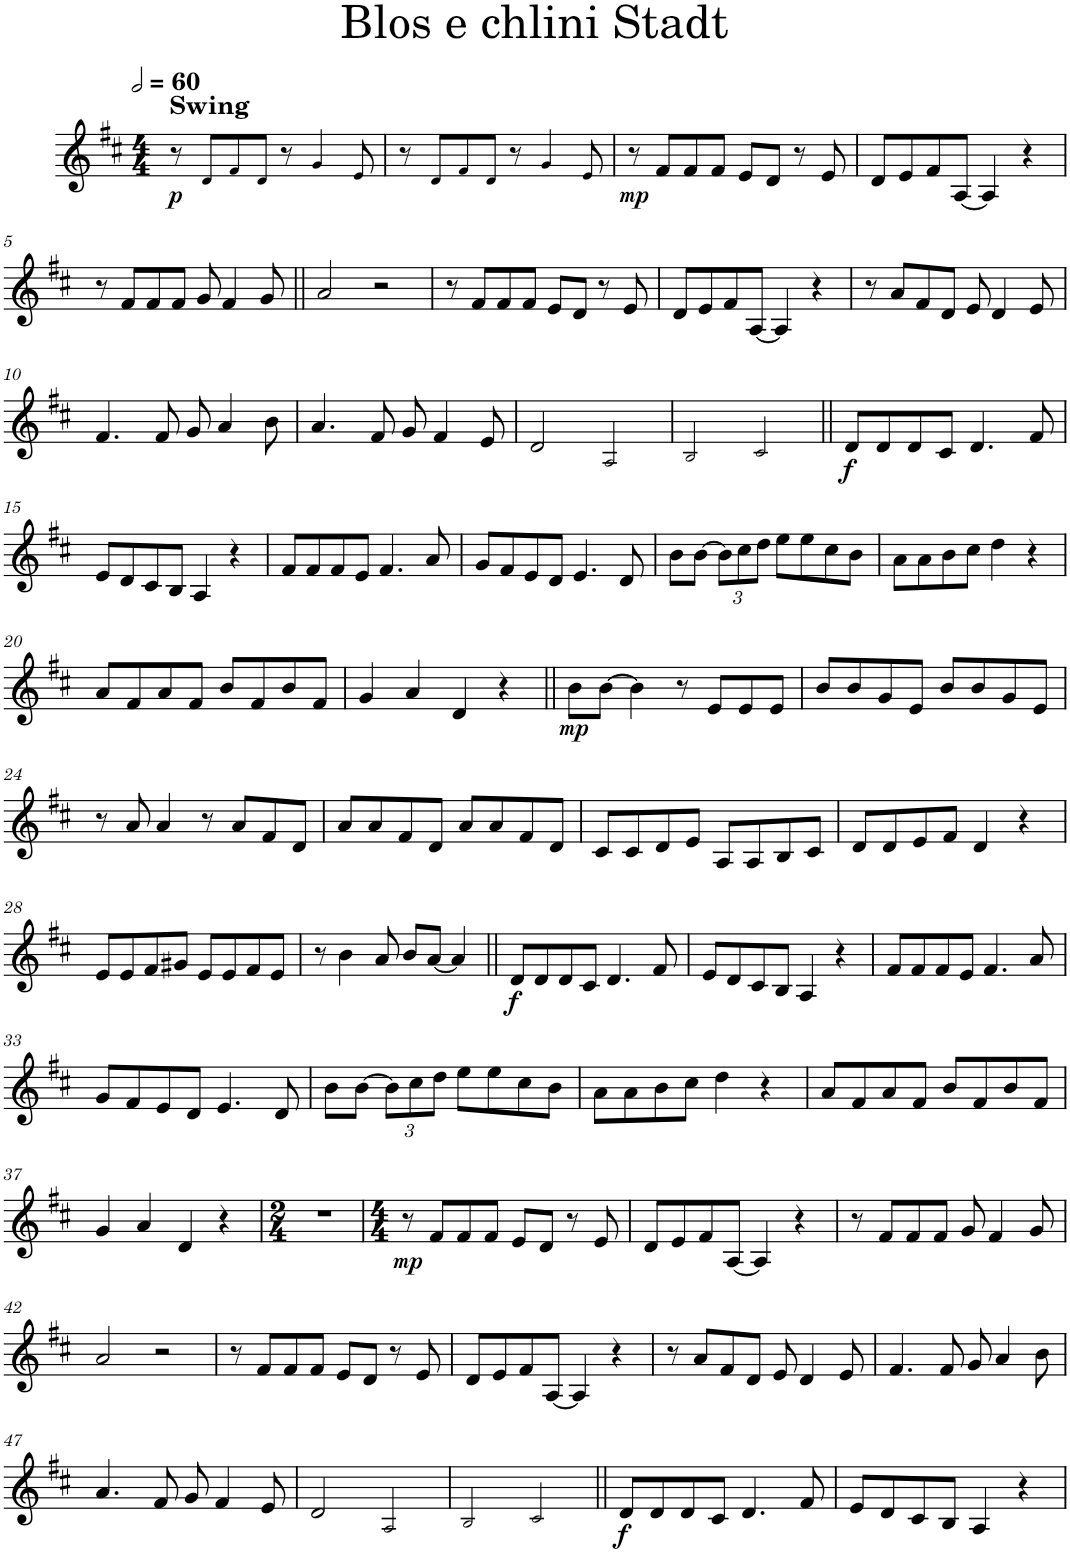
**kern	**dynam
*part1	*part1
*staff1	*staff1
*I"Bb Trumpet	*
*I'Bb Tpt.	*
*clefG2	*
*Trd1c2	*
*k[f#c#]	*
*M4/4	*
*MM120	*
=1	=1
!LO:TX:a:B:t=Swing	!
!	!LO:DY:b
8r	p
8d!/L	.
8f#!/	.
8d!/J	.
8r	.
4g!/	.
8e!/	.
=2	=2
8r	.
8d!/L	.
8f#!/	.
8d!/J	.
8r	.
4g!/	.
8e!/	.
=3	=3
!	!LO:DY:b
8r	mp
8f#/L	.
8f#/	.
8f#/J	.
8e/L	.
8d/J	.
8r	.
8e/	.
=4	=4
8d/L	.
8e/	.
8f#/	.
[8A/J	.
4A/]	.
4r	.
!!LO:LB:g=z
=5	=5
8r	.
8f#/L	.
8f#/	.
8f#/J	.
8g/	.
4f#/	.
8g/	.
=6||	=6||
2a/	.
2r	.
=7	=7
8r	.
8f#/L	.
8f#/	.
8f#/J	.
8e/L	.
8d/J	.
8r	.
8e/	.
=8	=8
8d/L	.
8e/	.
8f#/	.
[8A/J	.
4A/]	.
4r	.
=9	=9
8r	.
8a/L	.
8f#/	.
8d/J	.
8e/	.
4d/	.
8e/	.
!!LO:LB:g=z
=10	=10
4.f#/	.
8f#/	.
8g/	.
4a/	.
8b\	.
=11	=11
4.a/	.
8f#/	.
8g/	.
4f#/	.
8e/	.
=12	=12
2d/	.
2A!/	.
=13	=13
2B!/	.
2c#!/	.
=14||	=14||
!	!LO:DY:b
8d/L	f
8d/	.
8d/	.
8c#/J	.
4.d/	.
8f#/	.
!!LO:LB:g=z
=15	=15
8e/L	.
8d/	.
8c#/	.
8B/J	.
4A/	.
4r	.
=16	=16
8f#/L	.
8f#/	.
8f#/	.
8e/J	.
4.f#/	.
8a/	.
=17	=17
8g/L	.
8f#/	.
8e/	.
8d/J	.
4.e/	.
8d/	.
=18	=18
8b\L	.
[8b\J	.
*Xbrackettup	*
12b\L]	.
12cc#\	.
12dd\J	.
8ee\L	.
8ee\	.
8cc#\	.
8b\J	.
=19	=19
8a\L	.
8a\	.
8b\	.
8cc#\J	.
4dd\	.
4r	.
!!LO:LB:g=z
=20	=20
8a/L	.
8f#/	.
8a/	.
8f#/J	.
8b/L	.
8f#/	.
8b/	.
8f#/J	.
=21	=21
4g/	.
4a/	.
4d/	.
4r	.
=22||	=22||
!	!LO:DY:b
8b\L	mp
[8b\J	.
4b\]	.
8r	.
8e/L	.
8e/	.
8e/J	.
=23	=23
8b/L	.
8b/	.
8g/	.
8e/J	.
8b/L	.
8b/	.
8g/	.
8e/J	.
!!LO:LB:g=z
=24	=24
8r	.
8a/	.
4a/	.
8r	.
8a/L	.
8f#/	.
8d/J	.
=25	=25
8a/L	.
8a/	.
8f#/	.
8d/J	.
8a/L	.
8a/	.
8f#/	.
8d/J	.
=26	=26
8c#/L	.
8c#/	.
8d/	.
8e/J	.
8A/L	.
8A/	.
8B/	.
8c#/J	.
=27	=27
8d/L	.
8d/	.
8e/	.
8f#/J	.
4d/	.
4r	.
!!LO:LB:g=z
=28	=28
8e/L	.
8e/	.
8f#/	.
8g#X/J	.
8e/L	.
8e/	.
8f#/	.
8e/J	.
=29	=29
8r	.
4b\	.
8a/	.
8b/L	.
[8a/J	.
4a/]	.
=30||	=30||
!	!LO:DY:b
8d/L	f
8d/	.
8d/	.
8c#/J	.
4.d/	.
8f#/	.
=31	=31
8e/L	.
8d/	.
8c#/	.
8B/J	.
4A/	.
4r	.
=32	=32
8f#/L	.
8f#/	.
8f#/	.
8e/J	.
4.f#/	.
8a/	.
!!LO:LB:g=z
=33	=33
8g/L	.
8f#/	.
8e/	.
8d/J	.
4.e/	.
8d/	.
=34	=34
8b\L	.
[8b\J	.
12b\L]	.
12cc#\	.
12dd\J	.
8ee\L	.
8ee\	.
8cc#\	.
8b\J	.
=35	=35
8a\L	.
8a\	.
8b\	.
8cc#\J	.
4dd\	.
4r	.
=36	=36
8a/L	.
8f#/	.
8a/	.
8f#/J	.
8b/L	.
8f#/	.
8b/	.
8f#/J	.
!!LO:LB:g=z
=37	=37
4g/	.
4a/	.
4d/	.
4r	.
=38	=38
*M2/4	*
2r	.
=39	=39
*M4/4	*
!	!LO:DY:b
8r	mp
8f#/L	.
8f#/	.
8f#/J	.
8e/L	.
8d/J	.
8r	.
8e/	.
=40	=40
8d/L	.
8e/	.
8f#/	.
[8A/J	.
4A/]	.
4r	.
=41	=41
8r	.
8f#/L	.
8f#/	.
8f#/J	.
8g/	.
4f#/	.
8g/	.
!!LO:LB:g=z
=42	=42
2a/	.
2r	.
=43	=43
8r	.
8f#/L	.
8f#/	.
8f#/J	.
8e/L	.
8d/J	.
8r	.
8e/	.
=44	=44
8d/L	.
8e/	.
8f#/	.
[8A/J	.
4A/]	.
4r	.
=45	=45
8r	.
8a/L	.
8f#/	.
8d/J	.
8e/	.
4d/	.
8e/	.
=46	=46
4.f#/	.
8f#/	.
8g/	.
4a/	.
8b\	.
!!LO:LB:g=z
=47	=47
4.a/	.
8f#/	.
8g/	.
4f#/	.
8e/	.
=48	=48
2d/	.
2A!/	.
=49	=49
2B!/	.
2c#!/	.
=50||	=50||
!	!LO:DY:b
8d/L	f
8d/	.
8d/	.
8c#/J	.
4.d/	.
8f#/	.
=51	=51
8e/L	.
8d/	.
8c#/	.
8B/J	.
4A/	.
4r	.
=	=
*-	*-
